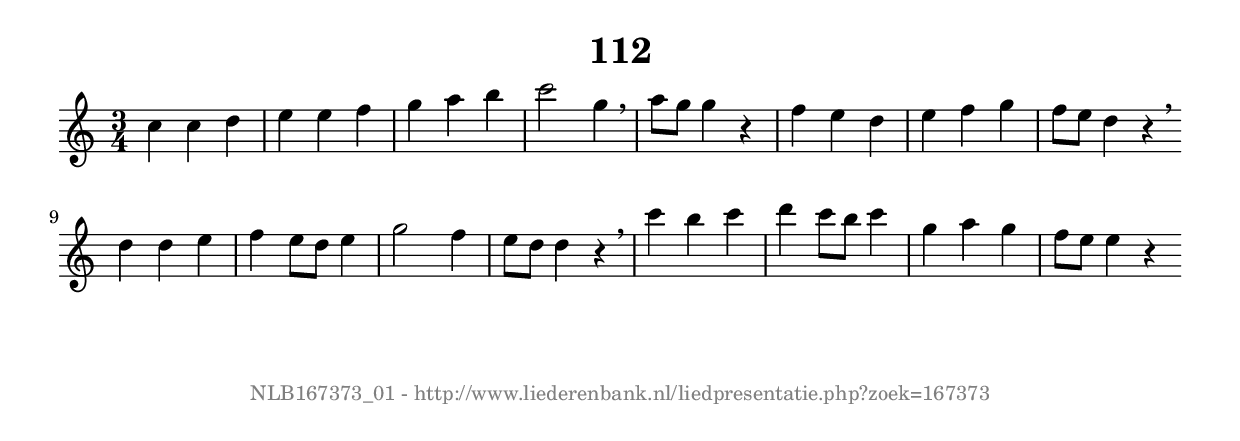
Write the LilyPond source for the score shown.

%
% produced by wce2krn 1.64 (7 June 2014)
%
\version"2.16"
#(append! paper-alist '(("long" . (cons (* 210 mm) (* 2000 mm)))))
#(set-default-paper-size "long")
sb = {\breathe}
mBreak = {\breathe }
bBreak = {\breathe }
x = {\once\override NoteHead #'style = #'cross }
gl=\glissando
itime={\override Staff.TimeSignature #'stencil = ##f }
ficta = {\once\set suggestAccidentals = ##t}
fine = {\once\override Score.RehearsalMark #'self-alignment-X = #1 \mark \markup {\italic{Fine}}}
dc = {\once\override Score.RehearsalMark #'self-alignment-X = #1 \mark \markup {\italic{D.C.}}}
dcf = {\once\override Score.RehearsalMark #'self-alignment-X = #1 \mark \markup {\italic{D.C. al Fine}}}
dcc = {\once\override Score.RehearsalMark #'self-alignment-X = #1 \mark \markup {\italic{D.C. al Coda}}}
ds = {\once\override Score.RehearsalMark #'self-alignment-X = #1 \mark \markup {\italic{D.S.}}}
dsf = {\once\override Score.RehearsalMark #'self-alignment-X = #1 \mark \markup {\italic{D.S. al Fine}}}
dsc = {\once\override Score.RehearsalMark #'self-alignment-X = #1 \mark \markup {\italic{D.S. al Coda}}}
pv = {\set Score.repeatCommands = #'((volta "1"))}
sv = {\set Score.repeatCommands = #'((volta "2"))}
tv = {\set Score.repeatCommands = #'((volta "3"))}
qv = {\set Score.repeatCommands = #'((volta "4"))}
xv = {\set Score.repeatCommands = #'((volta #f))}
\header{ tagline = ""
title = "112"
}
\score {{
\key c \major
\relative g'
{
\set melismaBusyProperties = #'()
\time 3/4
\tempo 4=120
\override Score.MetronomeMark #'transparent = ##t
\override Score.RehearsalMark #'break-visibility = #(vector #t #t #f)
c4 c d e e f g a b c2 g4 \sb a8 g g4 r f e d e f g f8 e d4 r \bar ":|:" \bBreak
d4 d e f e8 d e4 g2 f4 e8 d d4 r \sb c' b c d c8 b c4 g a g f8 e e4 r \bar ":|"
 }}
 \midi { }
 \layout {
            indent = 0.0\cm
}
}
\markup { \vspace #0 } \markup { \with-color #grey \fill-line { \center-column { \smaller "NLB167373_01 - http://www.liederenbank.nl/liedpresentatie.php?zoek=167373" } } }
